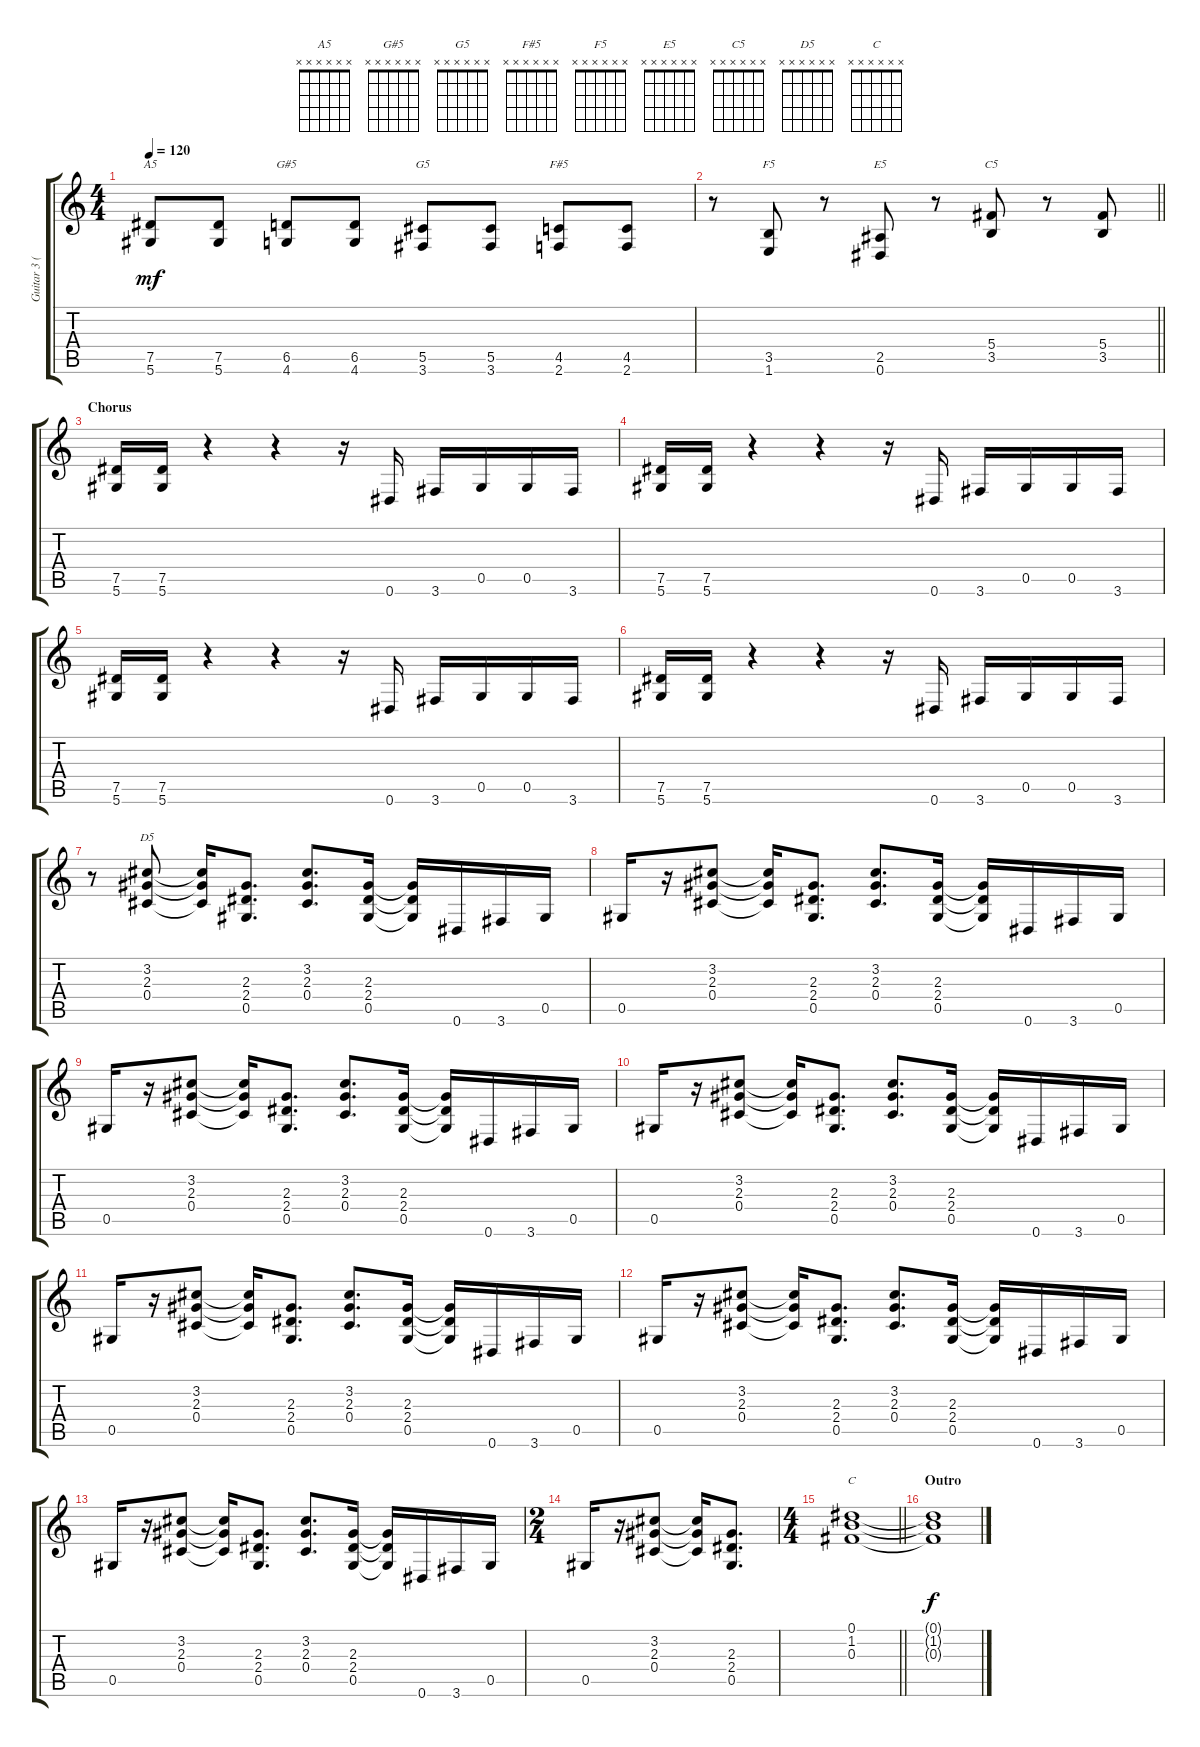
\track ("Guitar 3 (Izzy)" "Guitar 3 (") {instrument overdrivenguitar}
\staff {score tabs}
\tuning (Eb4 Bb3 Gb3 Db3 Ab2 Eb2) {hide}
\chord ("A5" x x x x x x)
\chord ("G#5" x x x x x x)
\chord ("G5" x x x x x x)
\chord ("F#5" x x x x x x)
\chord ("F5" x x x x x x)
\chord ("E5" x x x x x x)
\chord ("C5" x x x x x x)
\chord ("D5" x x x x x x)
\chord ("C" x x x x x x)
\ts (4 4)
\tempo 120
\clef g2
\ks c
(7.5 5.6).8{ch "A5" dy mf} (7.5 5.6).8 (6.5 4.6).8{ch "G#5"} (6.5 4.6).8 (5.5 3.6).8{ch "G5"} (5.5 3.6).8 (4.5 2.6).8{ch "F#5"} (4.5 2.6).8 |
\barLineRight lightlight
r.8 (3.5 1.6).8{ch "F5"} r.8 (2.5 0.6).8{ch "E5"} r.8 (5.4 3.5).8{ch "C5"} r.8 (5.4 3.5).8 |
\section ("" "Chorus")
(7.5 5.6).16 (7.5 5.6).16 r.4 r.4 r.16 0.6.16 3.6.16 0.5.16 0.5.16 3.6.16 |
(7.5 5.6).16 (7.5 5.6).16 r.4 r.4 r.16 0.6.16 3.6.16 0.5.16 0.5.16 3.6.16 |
(7.5 5.6).16 (7.5 5.6).16 r.4 r.4 r.16 0.6.16 3.6.16 0.5.16 0.5.16 3.6.16 |
(7.5 5.6).16 (7.5 5.6).16 r.4 r.4 r.16 0.6.16 3.6.16 0.5.16 0.5.16 3.6.16 |
r.8 (3.2 2.3 0.4).8{ch "D5"} (3.2{t} 2.3{t} 0.4{t}).16 (2.3 2.4 0.5).8{d} (3.2 2.3 0.4).8{d} (2.3 2.4 0.5).16 (2.3{t} 2.4{t} 0.5{t}).16 0.6.16 3.6.16 0.5.16 |
0.5.16 r.16 (3.2 2.3 0.4).8 (3.2{t} 2.3{t} 0.4{t}).16 (2.3 2.4 0.5).8{d} (3.2 2.3 0.4).8{d} (2.3 2.4 0.5).16 (2.3{t} 2.4{t} 0.5{t}).16 0.6.16 3.6.16 0.5.16 |
0.5.16 r.16 (3.2 2.3 0.4).8 (3.2{t} 2.3{t} 0.4{t}).16 (2.3 2.4 0.5).8{d} (3.2 2.3 0.4).8{d} (2.3 2.4 0.5).16 (2.3{t} 2.4{t} 0.5{t}).16 0.6.16 3.6.16 0.5.16 |
0.5.16 r.16 (3.2 2.3 0.4).8 (3.2{t} 2.3{t} 0.4{t}).16 (2.3 2.4 0.5).8{d} (3.2 2.3 0.4).8{d} (2.3 2.4 0.5).16 (2.3{t} 2.4{t} 0.5{t}).16 0.6.16 3.6.16 0.5.16 |
0.5.16 r.16 (3.2 2.3 0.4).8 (3.2{t} 2.3{t} 0.4{t}).16 (2.3 2.4 0.5).8{d} (3.2 2.3 0.4).8{d} (2.3 2.4 0.5).16 (2.3{t} 2.4{t} 0.5{t}).16 0.6.16 3.6.16 0.5.16 |
0.5.16 r.16 (3.2 2.3 0.4).8 (3.2{t} 2.3{t} 0.4{t}).16 (2.3 2.4 0.5).8{d} (3.2 2.3 0.4).8{d} (2.3 2.4 0.5).16 (2.3{t} 2.4{t} 0.5{t}).16 0.6.16 3.6.16 0.5.16 |
0.5.16 r.16 (3.2 2.3 0.4).8 (3.2{t} 2.3{t} 0.4{t}).16 (2.3 2.4 0.5).8{d} (3.2 2.3 0.4).8{d} (2.3 2.4 0.5).16 (2.3{t} 2.4{t} 0.5{t}).16 0.6.16 3.6.16 0.5.16 |
\ts (2 4)
0.5.16 r.16 (3.2 2.3 0.4).8 (3.2{t} 2.3{t} 0.4{t}).16 (2.3 2.4 0.5).8{d} |
\ts (4 4)
\barLineRight lightlight
(0.1 1.2 0.3).1{ch "C"} |
\section ("" "Outro")
(0.1{t} 1.2{t} 0.3{t}).1{dy f}
